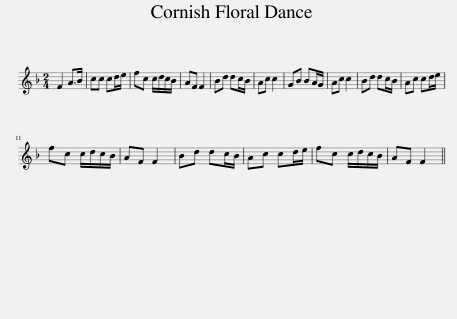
X:1
L:1/8
M:2/4
I:linebreak $
K:F
V:1 treble
V:1
 F2 A>B | cc cd/e/ | fc c/d/c/B/ | AF F2 | Bd dc/B/ | %5
 Ac c2 | GB BA/G/ | Ac c2 | Bd dc/B/ | Ac cd/e/ |$ %10
 fc c/d/c/B/ | AF F2 | Bd dc/B/ | Ac cd/e/ | fc c/d/c/B/ | %15
 AF F2 || %16
